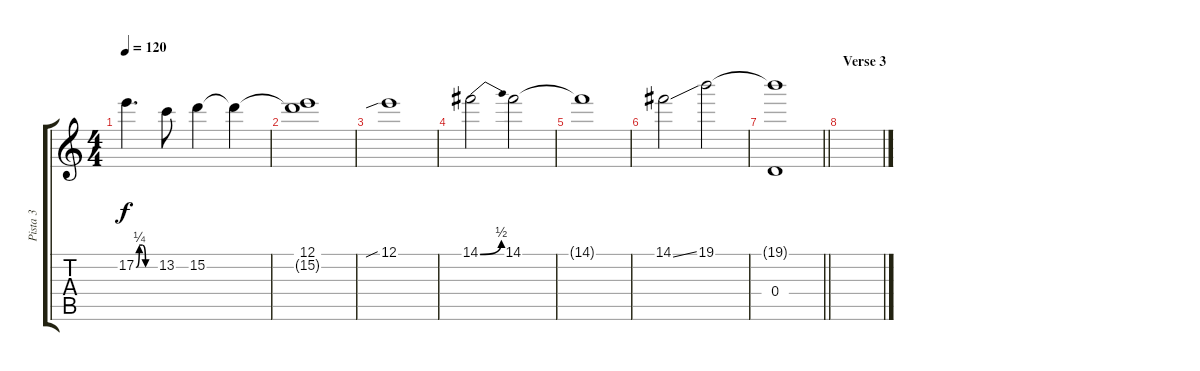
\track ("Pista 3" "Pista 3") {instrument distortionguitar}
\staff {score tabs}
\tuning (E4 B3 G3 D3 A2 E2) {hide}
\ts (4 4)
\tempo 120
\clef g2
\ks c
17.2{be (custom 0 0 10 1 20 1 30 0 60 0)}.4{d dy f} 13.2.8 15.2.4 15.2{t}.4 |
(12.1 15.2{t}).1 |
12.1{sib}.1 |
14.1{be (bend 0 0 60 2)}.2 14.1.2 |
14.1{t}.1 |
14.1{ss}.2 19.1.2 |
\barLineRight lightlight
(19.1{t} 0.4).1 |
\section ("" "Verse 3")
